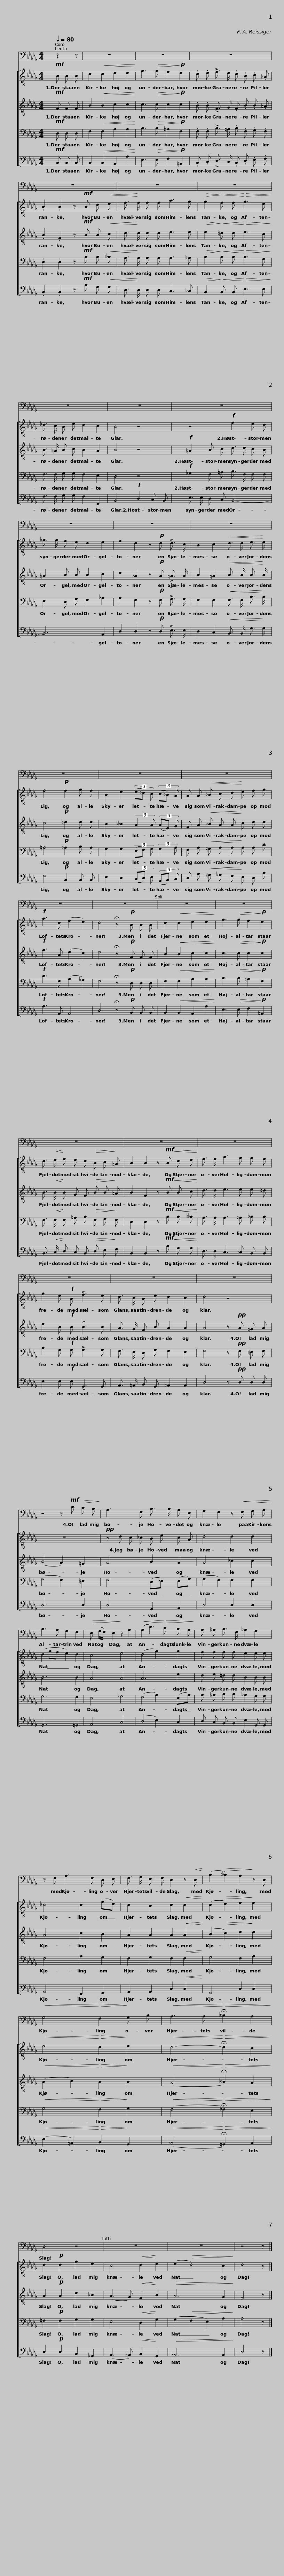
X:1
%%score 1 [ 2 3 4 5 ]
L:1/8
Q:1/4=80
M:4/4
I:linebreak $
K:Db
V:1 bass
V:2 treble-8
V:3 treble-8
V:4 bass
V:5 bass
V:1
 z2 z | z8 | z8 | z8 | z8 | %5
 z8 |$ z8 | z8 | z8 | z8 | %10
 z8 |$ z8 | z8 | z8 | z8 | %15
 z8 |$ z8 | z8 | z8 | z8 | %20
 z8 | z8 |$ z8 | z8 | z8 | %25
 z8 | z4 z!mf! D!>(! C B,!>)! |$ A,3 F, B,3/2 B,/ A, E, | G,2 F,2 z!<(! F, G, A,!<)! | B,3 A, G,2 F,2 | %30
!>(! E, (G,/F,/) E,2!>)! z2 A,2 |!<(! (A,2 D3)!<)!!>(! C B, A,!>)! |$ A, =A, B,3/2 F,/ _A,2 G,2 | z F, A,3 F, D, E, | F,3/2 G,/ E,3/2 F,/ D,2 z!<(! D,!<)! | %35
 (B,2!>(! __B,2) A,2!>)! z D, |!<(! G,4!<)!!>(! F,2!>)! G, B, |$!<(! A,3 A,!<)!!>(! !fermata!__B,2 A,2!>)! | D,4 z4 | z8 | %40
 z8 | z4 z |] %42
V:2
!mf! B B B | d2!<(! d2 e2 e2!<)! | g3!>(! g f2!>)!!p! e2 | .d .e !>!f3/2 e/ .d .B .c .=A | .B2 .B2 z!mf! B d!<(! e | %5
 f3/2!<)! f/ f f a3 g |$!>(! g2!>)!!<(! f f!<)!!>(! g3 e!>)! | _d3/2 c/ B e d2 c2 | B4 z4 | z4!f! f2 e d | %10
 _g3/2 g/ f e d2 e2 |$ f2 d2 z!p! d !>!d3/2 c/ | B2 c2!<(! d3/2 d/ e3/2!<)! e/ | f4!p! f2 g f | B2 e2 (3(e_d) c (3(c_B) A | %15
 A A!<(! _B c d!<)! e f g |$!f! a3 d (f2 e2) | d4 !fermata!z!p! B B B | d2!<(! d2 e2 e2!<)! | g3!>(! g f2!>)!!p! e2 | %20
 d3/2!<(! e/!<)! f e d!>(! B c!>)! =A | B2 B2 z!mf!!<(! B d e!<)! |$ f3/2 f/ a3 g g f | g2 e!f! B !>!f3 e | d3/2 c/ B e d2 c2 | %25
 d4 z4 | z8 |$!pp! z d c _c B e c A | d4 d2 d2 | (d2 gf e2) d2 | %30
 c4 e4 | (d4 g2) g2 |$ f f f f e2 e e | _d4 d2 (ge) | d2 c2 d2!<(! d2!<)! | %35
 (d2!>(! e2) f2!>)! f2 |!<(! e4!<)!!>(! d2!>)! e2 |$!<(! d4-!<)!!>(! !fermata!d2 c2!>)! | d2!p! d2 g2 e2 | c4!<(! d2!<)! e2 | %40
 (e2!>(! d4) c2!>)! | d4 z |] %42
V:3
!mf! F F F | B2!<(! B2 c2 c2!<)! | c3!>(! c c2!>)!!p! c2 | .B .B !>!F3/2 G/ .F .B .B .=A | .B2 .F2 z!mf! B B!<(! c | %5
 d3/2!<)! d/ d d e3 e |$!>(! e2!>)!!<(! =d d!<)!!>(! e3 c!>)! | B3/2 =A/ B c B2 A2 | B4 z4 |!f! =A2 B c d3/2 d/ c B | %10
 =A2 B B B2 c2 |$ d2 _A2 z!p! A !>!=A3/2 A/ | B2 =A2!<(! B3/2 B/ B3/2!<)! B/ | c4!p! =d2 d d | B2 __B2 (3:2:2A2 A (3(AE) G | %15
 F A!<(! _B A A!<)! c d d |$!f! f3 A (d2 c2) | d4 !fermata!z!p! F F F | B2!<(! B2 c2 c2!<)! | c3!>(! c c2!>)!!p! c2 | %20
 B3/2!<(! B/!<)! B G F!>(! B B!>)! =A | B2 F2 z!mf!!<(! B B c!<)! |$ d3/2 d/ e3 e e =d | e2 B!f! B !>!B3 B | A3/2 G/ F B A2 A2 | %25
 A4 z!pp! A =G A | (B4 A2) =G2 |$ A4 B2 A2 | A4 _c2 c2 | B6 B2 | %30
 A4 A4 | A6 e2 |$ d e =d d B2 B B | A4 c2 B2 | A2 A2 A2!<(! A2!<)! | %35
 (B2!>(! c2) d2!>)! d2 |!<(! (B2 c2)!<)!!>(! B2!>)! B2 |$!<(! (A4!<)!!>(! !fermata!__B2) A2!>)! | A2!p! A2 d2 _B2 | (A3 G)!<(! F2!<)! B2 | %40
!>(! A6 G2!>)! | F4 z |] %42
V:4
!mf! D, D, D, | F,2!<(! F,2 A,2 A,2!<)! | B,3!>(! B, =A,2!>)!!p! F,2 | .F, .F, !>!B,3/2 =A,/ .B, .F, .G, .F, | .D,2 .D,2 z!mf! B, B,!<(! __B, | %5
 A,3/2!<)! A,/ A, A, A,3 =A, |$!>(! B,2!>)!!<(! B, B,!<)!!>(! B,3 G,!>)! | F,3/2 F,/ G, G, F,2 E,2 | D,4 z4 |!f! _G,2 F, =A, B,3/2 F,/ F, F, | %10
 E,2 D, G, F,2 _A,2 |$ A,2 F,2 z!p! F, !>!G,3/2 G,/ | F,2 F,2!<(! F,3/2 F,/ B,3/2!<)! B,/ | =A,4!p! _A,2 B, A, | G,2 G,2 (3(E,F,) G, (3:2:2G,2 A, | %15
 F, A,!<(! =G, A, A,!<)! A, A, D |$!f! D3 F, (A,2 _G,2) | F,4 !fermata!z!p! D, D, D, | F,2!<(! F,2 A,2 A,2!<)! | B,3!>(! B, =A,2!>)!!p! F,2 | %20
 F,3/2!<(! F,/!<)! F, =A, B,!>(! F, G,!>)! F, | D,2 D,2 z!mf!!<(! B, B, __B,!<)! |$ A,3/2 A,/ A,3 =A, _B, B, | B,2 G,!f! G, !>!G,3 G, | F,3/2 E,/ D, G, F,2 E,2 | %25
 F,4 z!pp! F, =E, F, | (G,4 F,2) =E,2 |$ F,4 (D,_E,) (E,G,) | (G,2 F,2) F,2 F,2 | G,6 F,2 | %30
 E,4 _G,4 | (F,4 A,2) (E,A,) |$ A, =A, B, B, _A,2 G, G, | F,4 A,2 G,2 | F,2 G,2 F,2!<(! F,2!<)! | %35
 G,4 F,2 A,2 |!<(! G,4!<)!!>(! F,2!>)! G,2 |$!<(! (F,4!<)!!>(! !fermata!_F,2) E,2!>)! | =F,2!p! F,2 G,2 G,2 | E,4!<(! D,2!<)! G,2 | %40
 (G,2!>(! F,2 E,2) A,2!>)! | A,4 z |] %42
V:5
!mf! B,, B,, B,, | B,,2!<(! B,,2 A,,2 A,2!<)! | E,3!>(! E, F,2!>)!!p! =A,,2 | .B,, .C, !>!D,3/2 C,/ .B,, .D, .E, .F, | .B,,2 .B,,2 z!mf! B, G,!<(! G, | %5
 D,3/2!<)! D,/ D, D, C,3 _C, |$!>(! B,,2!>)!!<(! B,, B,,!<)!!>(! E,3 E,!>)! | F,3/2 F,/ G, G, F,2 F,,2 | B,,4!f! D,2 C, B,, | E,3/2 E,/ D, C, B,,4- | %10
 B,,6 A,,2 |$ D,2 D,2 z!p! D, !>!E,3/2 E,/ | D,2 C,2!<(! B,,3/2 B,,/ G,3/2!<)! G,/ | F,4!p! B,,2 B,, B,, | E,2 D,2 (3(C,D,) E, (3(A,,B,,) C, | %15
 D, A,!<(! =G, _G, F,!<)! E, D, B, |$!f! A,3 A,, A,,4 | D,4 !fermata!z!p! B,, B,, B,, | B,,2!<(! B,,2 A,,2 A,2!<)! | E,3!>(! E, F,2!>)!!p! =A,,2 | %20
 B,,3/2!<(! C,/!<)! D, C, B,,!>(! D, E,!>)! F, | B,,2 B,,2 z!mf!!<(! B, G, G,!<)! |$ D,3/2 D,/ C,3 _C, B,, B,, | E,2 E,!f! E, !>!G,,3 G,, | A,,3/2 =A,,/ B,, G,, _A,,2 A,,2 | %25
 D,4 z!pp! D, D, D, | D,6 D,2 |$ D,4 G,,2 A,,2 | D,4 D,2 D,2 | G,,6 =G,,2 | %30
 A,,4 C,4 | (D,4 E,2) C,2 |$ D, C, B,, B,, E,2 G,, G,, | A,,4 F,,2 G,,2 | A,,2 A,,2 D,2!<(! D,2!<)! | %35
 G,,4 D,2 D,2 |!<(! (E,2 =A,,2)!<)!!>(! B,,2!>)! G,,2 |$!<(! (_A,,4!<)!!>(! !fermata!=G,,2) A,,2!>)! | D,2!p! D,2 B,,2 _G,,2 | (A,,3 =A,,)!<(! B,,2!<)! G,,2 | %40
!>(! _A,,6 A,,2!>)! | D,4 z |] %42
